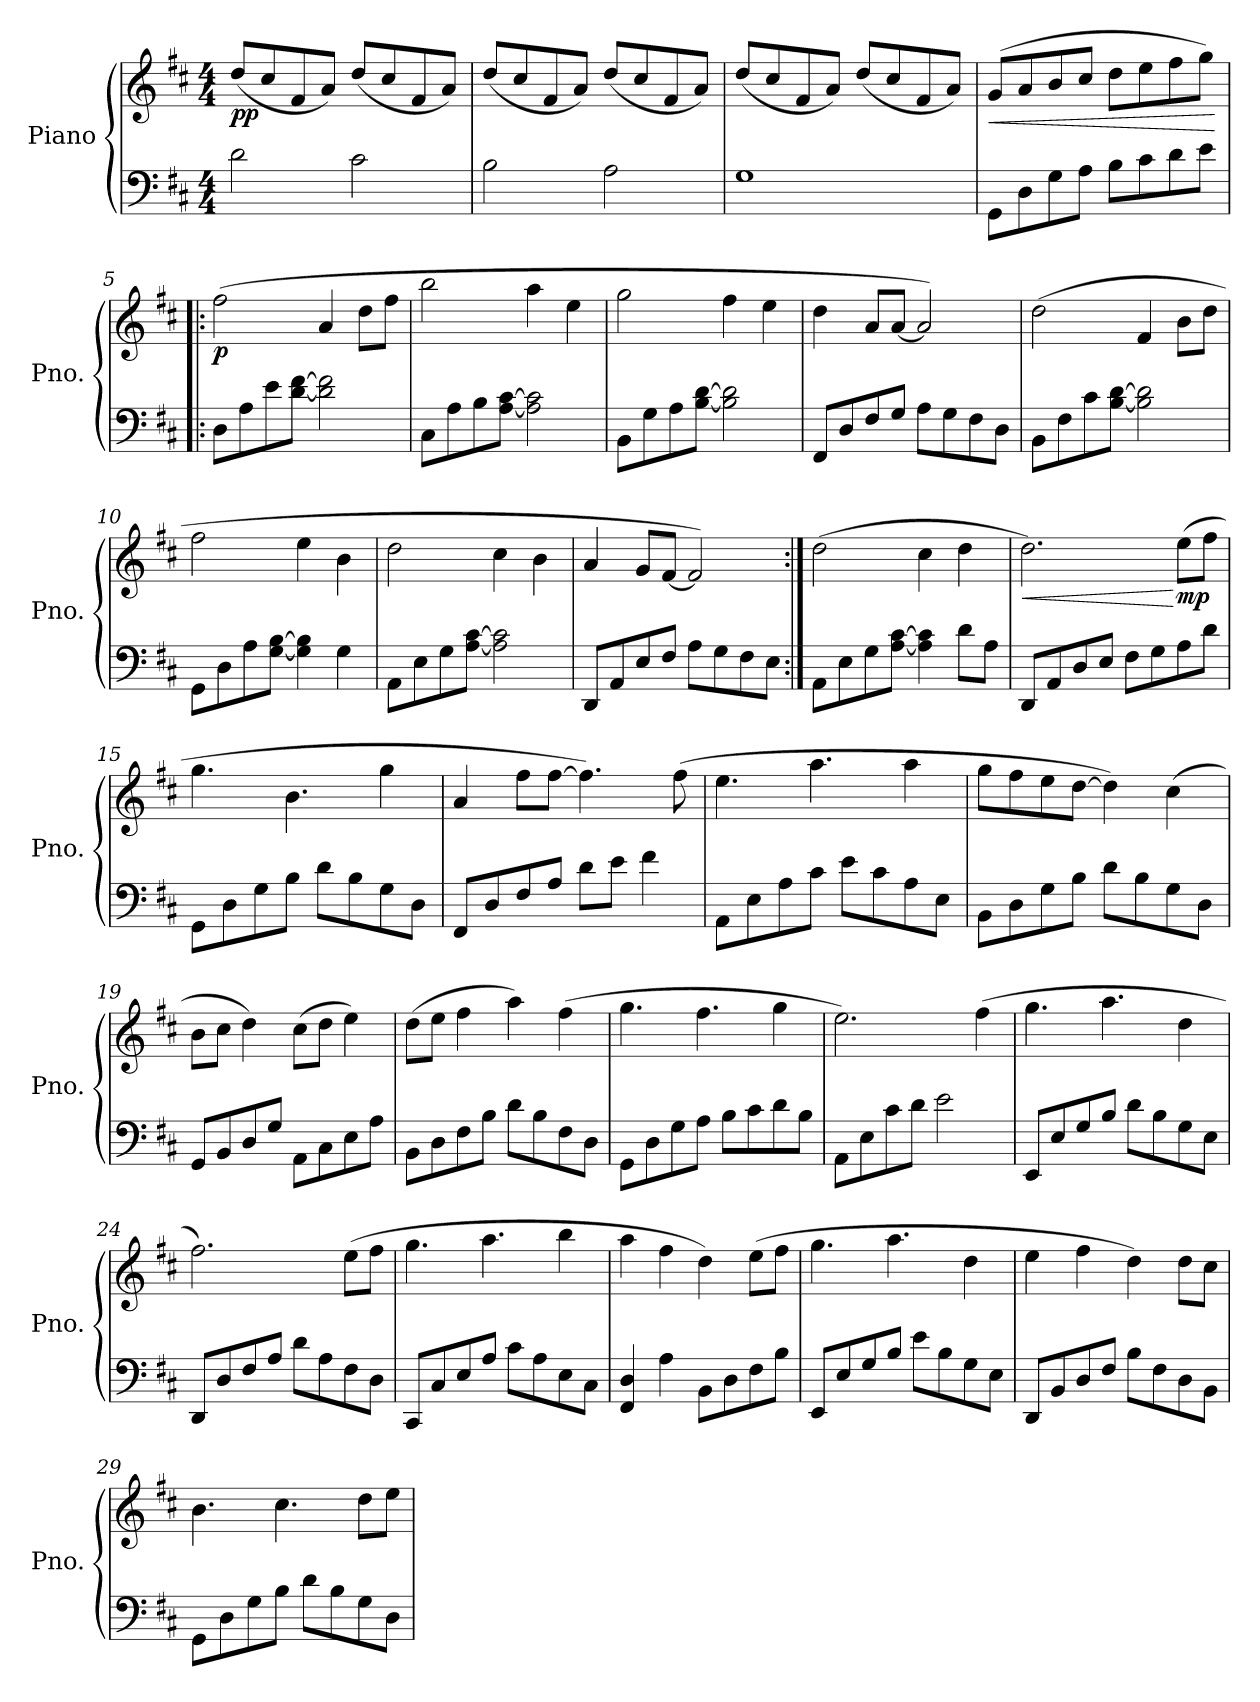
**kern	**kern	**dynam
*part1	*part1	*part1
*staff2	*staff1	*staff1/2
*I"Piano	*	*
*I'Pno.	*	*
*clefF4	*clefG2	*
*k[f#c#]	*k[f#c#]	*
*M4/4	*M4/4	*
*MM100	*MM100	*
=1	=1	=1
!	!	!LO:DY:b
2d\	(<8dd/L	pp
.	8cc#/	.
.	8f#/	.
.	8a/J)	.
2c#\	(<8dd/L	.
.	8cc#/	.
.	8f#/	.
.	8a/J)	.
=2	=2	=2
2B\	(<8dd/L	.
.	8cc#/	.
.	8f#/	.
.	8a/J)	.
2A\	(<8dd/L	.
.	8cc#/	.
.	8f#/	.
.	8a/J)	.
=3	=3	=3
1G	(<8dd/L	.
.	8cc#/	.
.	8f#/	.
.	8a/J)	.
.	(<8dd/L	.
.	8cc#/	.
.	8f#/	.
.	8a/J)	.
=4	=4	=4
!	!	!LO:HP:b
8GG\L	(>8g/L	<
8D\	8a/	.
8G\	8b/	.
8A\J	8cc#/J	.
8B\L	8dd\L	.
8c#\	8ee\	.
8d\	8ff#\	.
8e\J	8gg\J)	.
.	.	[
=5!|:	=5!|:	=5!|:
!	!	!LO:DY:b
8D\L	(>2ff#\	p
8A\	.	.
8e\	.	.
[8d\ [8f#\J	.	.
2d\] 2f#\]	4a/	.
.	8dd\L	.
.	8ff#\J	.
!!LO:LB:g=z
=6	=6	=6
8C#\L	2bb\	.
8A\	.	.
8B\	.	.
[8A\ [8c#\J	.	.
2A\] 2c#\]	4aa\	.
.	4ee\	.
=7	=7	=7
8BB\L	2gg\	.
8G\	.	.
8A\	.	.
[8B\ [8d\J	.	.
2B\] 2d\]	4ff#\	.
.	4ee\	.
=8	=8	=8
8FF#/L	4dd\	.
8D/	.	.
8F#/	8a/L	.
8G/J	[8a/J	.
8A\L	2a/])	.
8G\	.	.
8F#\	.	.
8D\J	.	.
=9	=9	=9
8BB\L	(>2dd\	.
8F#\	.	.
8c#\	.	.
[8B\ [8d\J	.	.
2B\] 2d\]	4f#/	.
.	8b\L	.
.	8dd\J	.
=10	=10	=10
8GG\L	2ff#\	.
8D\	.	.
8A\	.	.
[8G\ [8B\J	.	.
4G\] 4B\]	4ee\	.
4G\	4b\	.
=11	=11	=11
8AA\L	2dd\	.
8E\	.	.
8G\	.	.
[8A\ [8c#\J	.	.
2A\] 2c#\]	4cc#\	.
.	4b\	.
!!LO:LB:g=z
=12	=12	=12
8DD/L	4a/	.
8AA/	.	.
8E/	8g/L	.
8F#/J	[8f#/J	.
8A\L	2f#/])	.
8G\	.	.
8F#\	.	.
8E\J	.	.
=13:|!	=13:|!	=13:|!
8AA\L	(>2dd\	.
8E\	.	.
8G\	.	.
[8A\ [8c#\J	.	.
4A\] 4c#\]	4cc#\	.
8d\L	4dd\	.
8A\J	.	.
=14	=14	=14
!	!	!LO:HP:b
8DD/L	2.dd\)	<
8AA/	.	.
8D/	.	.
8E/J	.	.
8F#\L	.	.
8G\	.	.
!	!	!LO:DY:n=1:b
8A\	(>8ee\L	[ mp
8d\J	8ff#\J	.
=15	=15	=15
8GG\L	4.gg\	.
8D\	.	.
8G\	.	.
8B\J	4.b\	.
8d\L	.	.
8B\	.	.
8G\	4gg\	.
8D\J	.	.
=16	=16	=16
8FF#/L	4a/	.
8D/	.	.
8F#/	8ff#\L	.
8A/J	[8ff#\J	.
8d\L	4.ff#\])	.
8e\J	.	.
4f#\	.	.
.	(>8ff#\	.
!!LO:LB:g=z
=17	=17	=17
8AA\L	4.ee\	.
8E\	.	.
8A\	.	.
8c#\J	4.aa\	.
8e\L	.	.
8c#\	.	.
8A\	4aa\	.
8E\J	.	.
=18	=18	=18
8BB\L	8gg\L	.
8D\	8ff#\	.
8G\	8ee\	.
8B\J	[8dd\J	.
8d\L	4dd\])	.
8B\	.	.
8G\	(>4cc#\	.
8D\J	.	.
=19	=19	=19
8GG/L	8b\L	.
8BB/	8cc#\J	.
8D/	4dd\)	.
8G/J	.	.
8AA\L	(>8cc#\L	.
8C#\	8dd\J	.
8E\	4ee\)	.
8A\J	.	.
=20	=20	=20
8BB\L	(>8dd\L	.
8D\	8ee\J	.
8F#\	4ff#\	.
8B\J	.	.
8d\L	4aa\)	.
8B\	.	.
8F#\	(>4ff#\	.
8D\J	.	.
=21	=21	=21
8GG\L	4.gg\	.
8D\	.	.
8G\	.	.
8A\J	4.ff#\	.
8B\L	.	.
8c#\	.	.
8d\	4gg\	.
8B\J	.	.
!!LO:LB:g=z
=22	=22	=22
8AA\L	2.ee\)	.
8E\	.	.
8c#\	.	.
8d\J	.	.
2e\	.	.
.	(>4ff#\	.
=23	=23	=23
8EE/L	4.gg\	.
8E/	.	.
8G/	.	.
8B/J	4.aa\	.
8d\L	.	.
8B\	.	.
8G\	4dd\	.
8E\J	.	.
=24	=24	=24
8DD/L	2.ff#\)	.
8D/	.	.
8F#/	.	.
8A/J	.	.
8d\L	.	.
8A\	.	.
8F#\	(>8ee\L	.
8D\J	8ff#\J	.
=25	=25	=25
8CC#/L	4.gg\	.
8C#/	.	.
8E/	.	.
8A/J	4.aa\	.
8c#\L	.	.
8A\	.	.
8E\	4bb\	.
8C#\J	.	.
=26	=26	=26
4FF#/ 4D/	4aa\	.
4A\	4ff#\	.
8BB\L	4dd\)	.
8D\	.	.
8F#\	(>8ee\L	.
8B\J	8ff#\J	.
!!LO:PB:g=z
=27	=27	=27
8EE/L	4.gg\	.
8E/	.	.
8G/	.	.
8B/J	4.aa\	.
8e\L	.	.
8B\	.	.
8G\	4dd\	.
8E\J	.	.
=28	=28	=28
8DD/L	4ee\	.
8BB/	.	.
8D/	4ff#\	.
8F#/J	.	.
8B\L	4dd\)	.
8F#\	.	.
8D\	8dd\L	.
8BB\J	8cc#\J	.
=29	=29	=29
8GG\L	4.b\	.
8D\	.	.
8G\	.	.
8B\J	4.cc#\	.
8d\L	.	.
8B\	.	.
8G\	8dd\L	.
8D\J	8ee\J	.
=	=	=
*-	*-	*-
